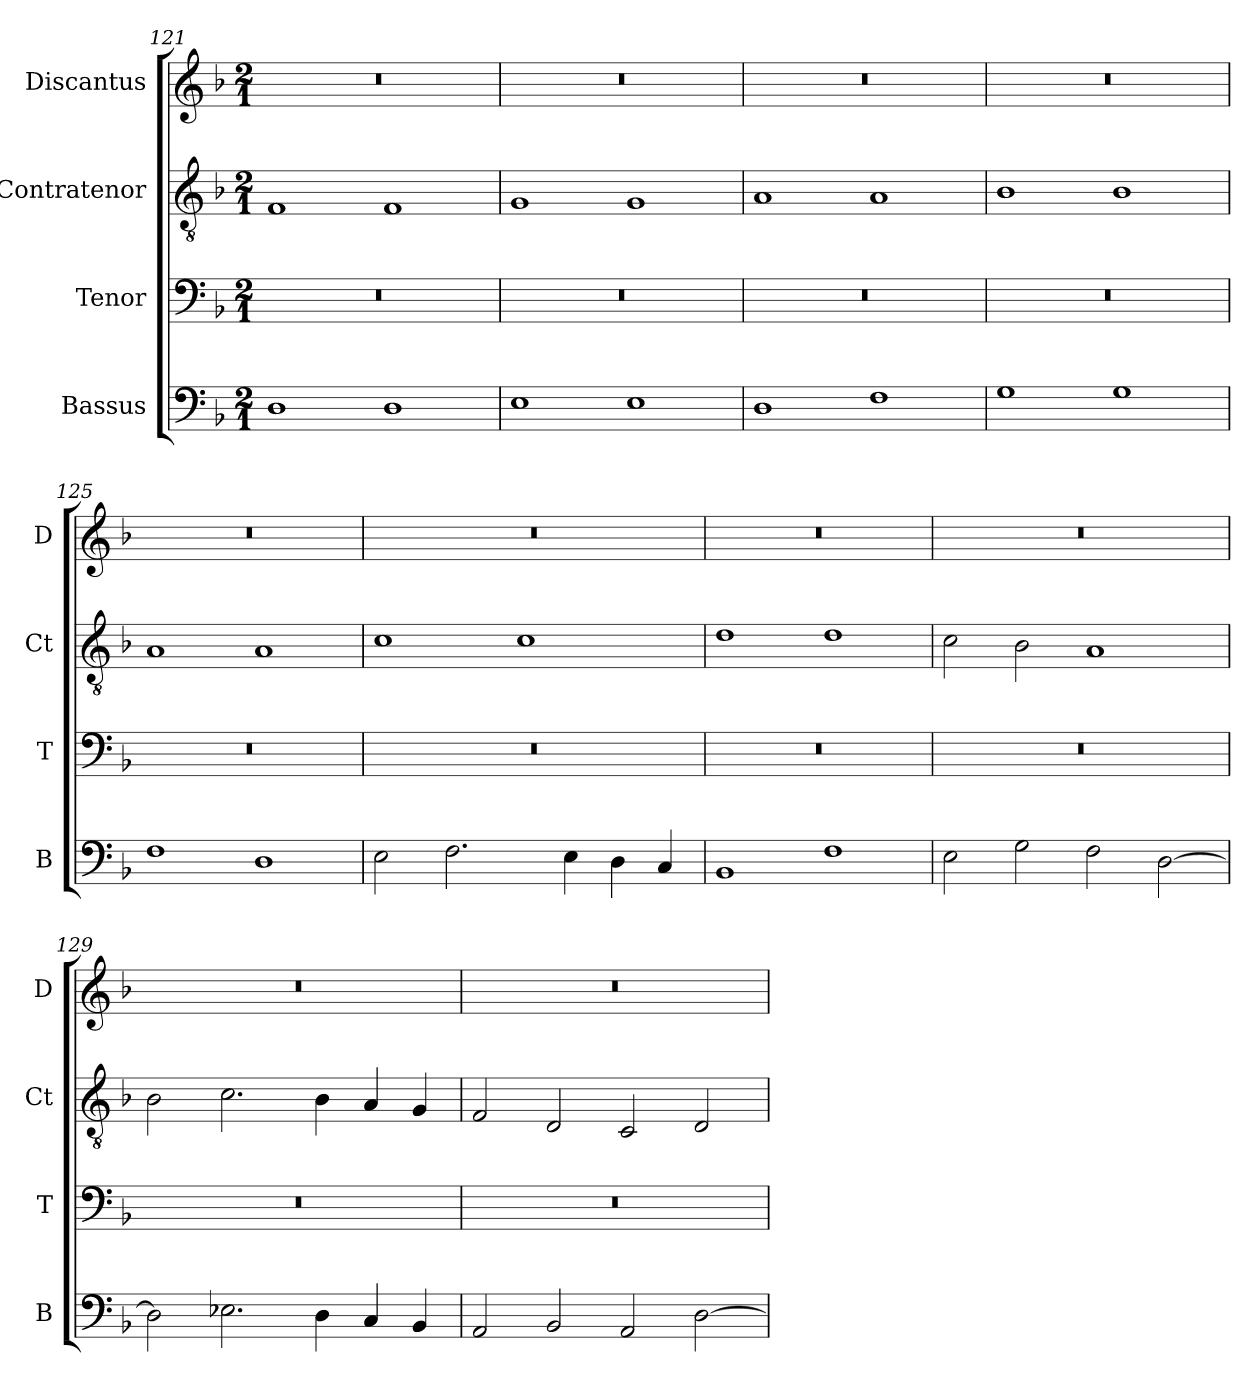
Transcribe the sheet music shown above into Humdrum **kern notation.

**kern	**kern	**kern	**kern
*part4	*part3	*part2	*part1
*staff4	*staff3	*staff2	*staff1
*I"Bassus	*I"Tenor	*I"Contratenor	*I"Discantus
*I'B	*I'T	*I'Ct	*I'D
*clefF4	*clefF4	*clefGv2	*clefG2
*k[b-]	*k[b-]	*k[b-]	*k[b-]
*M2/1	*M2/1	*M2/1	*M2/1
=121	=121	=121	=121
1D	0r	1F	0r
1D	.	1F	.
=122	=122	=122	=122
1E	0r	1G	0r
1E	.	1G	.
=123	=123	=123	=123
1D	0r	1A	0r
1F	.	1A	.
=124	=124	=124	=124
1G	0r	1B-	0r
1G	.	1B-	.
=125	=125	=125	=125
1F	0r	1A	0r
1D	.	1A	.
=126	=126	=126	=126
2E\	0r	1c	0r
2.F\	.	.	.
.	.	1c	.
4E\	.	.	.
4D\	.	.	.
4C/	.	.	.
=127	=127	=127	=127
1BB-	0r	1d	0r
1F	.	1d	.
=128	=128	=128	=128
2E\	0r	2c\	0r
2G\	.	2B-\	.
2F\	.	1A	.
[2D\	.	.	.
=129	=129	=129	=129
2D\]	0r	2B-\	0r
2.E-X\	.	2.c\	.
4D\	.	4B-\	.
4C/	.	4A/	.
4BB-/	.	4G/	.
=130	=130	=130	=130
2AA/	0r	2F/	0r
2BB-/	.	2D/	.
2AA/	.	2C/	.
[2D\	.	2D/	.
=	=	=	=
*-	*-	*-	*-
